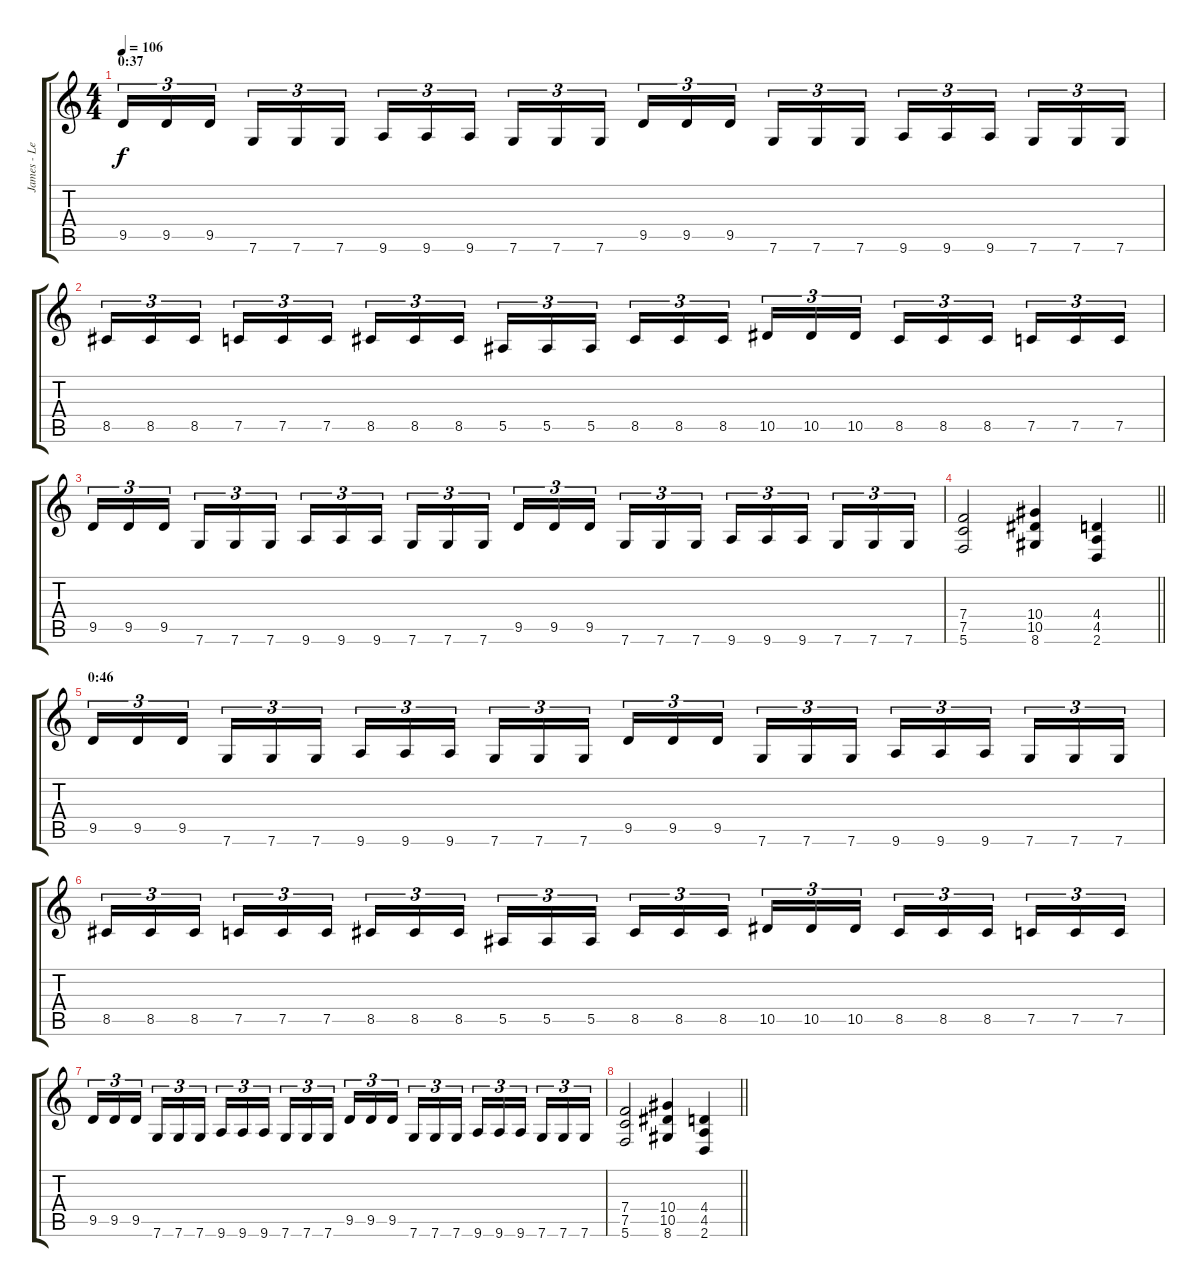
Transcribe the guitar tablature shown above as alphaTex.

\track ("James - Left" "James - Le") {instrument distortionguitar}
\staff {score tabs}
\tuning (C4 G3 Eb3 Bb2 F2 C2) {hide}
\ts (4 4)
\section ("" "0:37")
\tempo 106
\clef g2
\ks c
9.5.16{tu (3 2) dy f} 9.5.16{tu (3 2)} 9.5.16{tu (3 2) beam splitsecondary} 7.6.16{tu (3 2)} 7.6.16{tu (3 2)} 7.6.16{tu (3 2)} 9.6.16{tu (3 2)} 9.6.16{tu (3 2)} 9.6.16{tu (3 2) beam splitsecondary} 7.6.16{tu (3 2)} 7.6.16{tu (3 2)} 7.6.16{tu (3 2)} 9.5.16{tu (3 2)} 9.5.16{tu (3 2)} 9.5.16{tu (3 2) beam splitsecondary} 7.6.16{tu (3 2)} 7.6.16{tu (3 2)} 7.6.16{tu (3 2)} 9.6.16{tu (3 2)} 9.6.16{tu (3 2)} 9.6.16{tu (3 2) beam splitsecondary} 7.6.16{tu (3 2)} 7.6.16{tu (3 2)} 7.6.16{tu (3 2)} |
8.5.16{tu (3 2)} 8.5.16{tu (3 2)} 8.5.16{tu (3 2) beam splitsecondary} 7.5.16{tu (3 2)} 7.5.16{tu (3 2)} 7.5.16{tu (3 2)} 8.5.16{tu (3 2)} 8.5.16{tu (3 2)} 8.5.16{tu (3 2) beam splitsecondary} 5.5.16{tu (3 2)} 5.5.16{tu (3 2)} 5.5.16{tu (3 2)} 8.5.16{tu (3 2)} 8.5.16{tu (3 2)} 8.5.16{tu (3 2) beam splitsecondary} 10.5.16{tu (3 2)} 10.5.16{tu (3 2)} 10.5.16{tu (3 2)} 8.5.16{tu (3 2)} 8.5.16{tu (3 2)} 8.5.16{tu (3 2) beam splitsecondary} 7.5.16{tu (3 2)} 7.5.16{tu (3 2)} 7.5.16{tu (3 2)} |
9.5.16{tu (3 2)} 9.5.16{tu (3 2)} 9.5.16{tu (3 2) beam splitsecondary} 7.6.16{tu (3 2)} 7.6.16{tu (3 2)} 7.6.16{tu (3 2)} 9.6.16{tu (3 2)} 9.6.16{tu (3 2)} 9.6.16{tu (3 2) beam splitsecondary} 7.6.16{tu (3 2)} 7.6.16{tu (3 2)} 7.6.16{tu (3 2)} 9.5.16{tu (3 2)} 9.5.16{tu (3 2)} 9.5.16{tu (3 2) beam splitsecondary} 7.6.16{tu (3 2)} 7.6.16{tu (3 2)} 7.6.16{tu (3 2)} 9.6.16{tu (3 2)} 9.6.16{tu (3 2)} 9.6.16{tu (3 2) beam splitsecondary} 7.6.16{tu (3 2)} 7.6.16{tu (3 2)} 7.6.16{tu (3 2)} |
\barLineRight lightlight
(7.4 7.5 5.6).2 (10.4 10.5 8.6).4 (4.4 4.5 2.6).4 |
\section ("" "0:46")
9.5.16{tu (3 2)} 9.5.16{tu (3 2)} 9.5.16{tu (3 2) beam splitsecondary} 7.6.16{tu (3 2)} 7.6.16{tu (3 2)} 7.6.16{tu (3 2)} 9.6.16{tu (3 2)} 9.6.16{tu (3 2)} 9.6.16{tu (3 2) beam splitsecondary} 7.6.16{tu (3 2)} 7.6.16{tu (3 2)} 7.6.16{tu (3 2)} 9.5.16{tu (3 2)} 9.5.16{tu (3 2)} 9.5.16{tu (3 2) beam splitsecondary} 7.6.16{tu (3 2)} 7.6.16{tu (3 2)} 7.6.16{tu (3 2)} 9.6.16{tu (3 2)} 9.6.16{tu (3 2)} 9.6.16{tu (3 2) beam splitsecondary} 7.6.16{tu (3 2)} 7.6.16{tu (3 2)} 7.6.16{tu (3 2)} |
8.5.16{tu (3 2)} 8.5.16{tu (3 2)} 8.5.16{tu (3 2) beam splitsecondary} 7.5.16{tu (3 2)} 7.5.16{tu (3 2)} 7.5.16{tu (3 2)} 8.5.16{tu (3 2)} 8.5.16{tu (3 2)} 8.5.16{tu (3 2) beam splitsecondary} 5.5.16{tu (3 2)} 5.5.16{tu (3 2)} 5.5.16{tu (3 2)} 8.5.16{tu (3 2)} 8.5.16{tu (3 2)} 8.5.16{tu (3 2) beam splitsecondary} 10.5.16{tu (3 2)} 10.5.16{tu (3 2)} 10.5.16{tu (3 2)} 8.5.16{tu (3 2)} 8.5.16{tu (3 2)} 8.5.16{tu (3 2) beam splitsecondary} 7.5.16{tu (3 2)} 7.5.16{tu (3 2)} 7.5.16{tu (3 2)} |
9.5.16{tu (3 2)} 9.5.16{tu (3 2)} 9.5.16{tu (3 2) beam splitsecondary} 7.6.16{tu (3 2)} 7.6.16{tu (3 2)} 7.6.16{tu (3 2)} 9.6.16{tu (3 2)} 9.6.16{tu (3 2)} 9.6.16{tu (3 2) beam splitsecondary} 7.6.16{tu (3 2)} 7.6.16{tu (3 2)} 7.6.16{tu (3 2)} 9.5.16{tu (3 2)} 9.5.16{tu (3 2)} 9.5.16{tu (3 2) beam splitsecondary} 7.6.16{tu (3 2)} 7.6.16{tu (3 2)} 7.6.16{tu (3 2)} 9.6.16{tu (3 2)} 9.6.16{tu (3 2)} 9.6.16{tu (3 2) beam splitsecondary} 7.6.16{tu (3 2)} 7.6.16{tu (3 2)} 7.6.16{tu (3 2)} |
\barLineRight lightlight
(7.4 7.5 5.6).2 (10.4 10.5 8.6).4 (4.4 4.5 2.6).4
